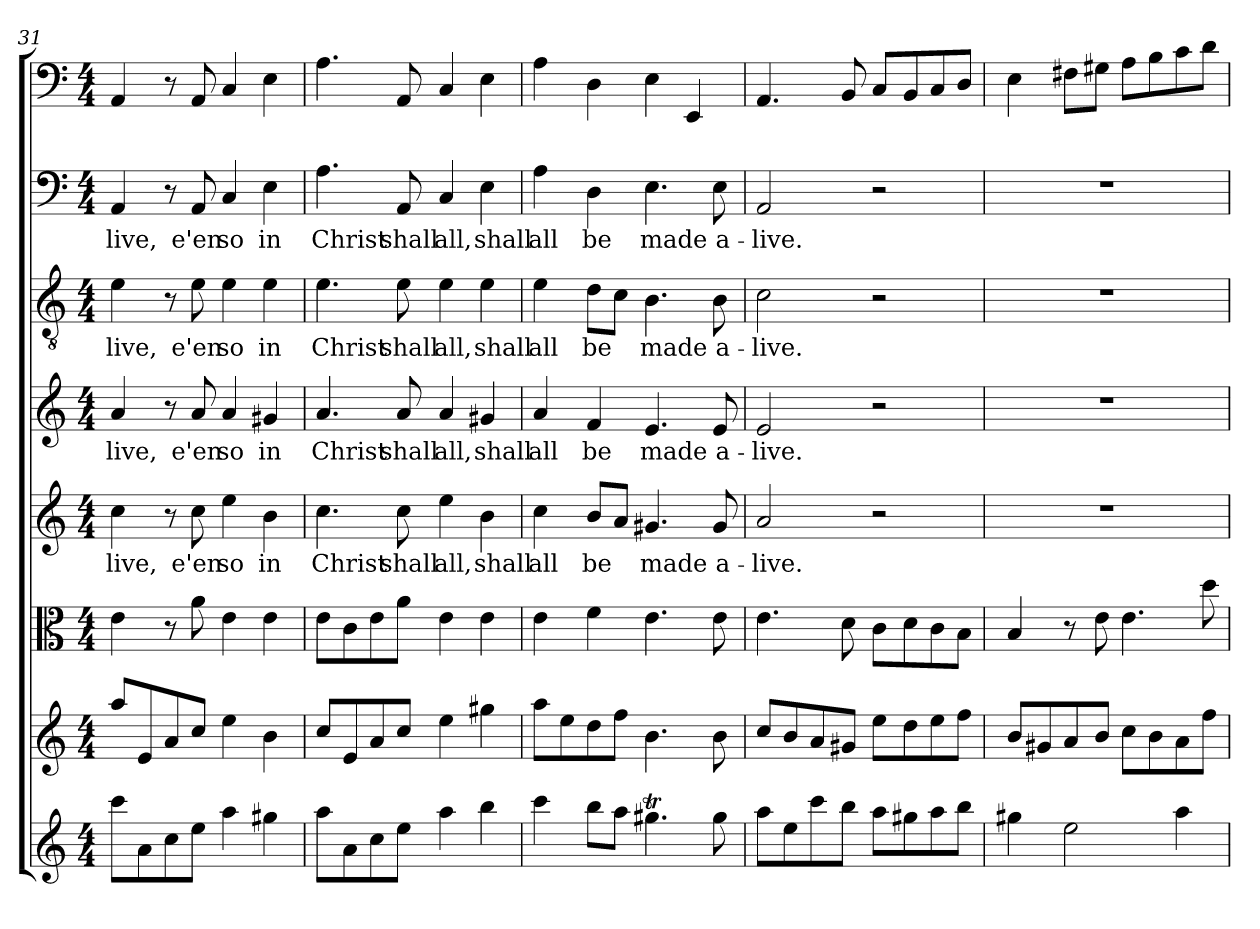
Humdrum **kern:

**kern	**kern	**kern	**kern	**text	**kern	**text	**kern	**text	**kern	**text	**kern
*part8	*part7	*part6	*part5	*part5	*part4	*part4	*part3	*part3	*part2	*part2	*part1
*staff8	*staff7	*staff6	*staff5	*staff5	*staff4	*staff4	*staff3	*staff3	*staff2	*staff2	*staff1
*clefG2	*clefG2	*clefC3	*clefG2	*	*clefG2	*	*clefGv2	*	*clefF4	*	*clefF4
*k[]	*k[]	*k[]	*k[]	*	*k[]	*	*k[]	*	*k[]	*	*k[]
*a:	*a:	*a:	*a:	*	*a:	*	*a:	*	*a:	*	*a:
*M4/4	*M4/4	*M4/4	*M4/4	*	*M4/4	*	*M4/4	*	*M4/4	*	*M4/4
=31	=31	=31	=31	=31	=31	=31	=31	=31	=31	=31	=31
8ccc\L	8aa\L	4e\	4cc\	-live,	4a/	-live,	4e\	-live,	4AA/	-live,	4AA/
8a\	8e/	.	.	.	.	.	.	.	.	.	.
8cc\	8a/	8r	8r	.	8r	.	8r	.	8r	.	8r
8ee\J	8cc/J	8a\	8cc\	e'en	8a/	e'en	8e\	e'en	8AA/	e'en	8AA/
4aa\	4ee\	4e\	4ee\	so	4a/	so	4e\	so	4C/	so	4C/
4gg#X\	4b\	4e\	4b\	in	4g#X/	in	4e\	in	4E\	in	4E\
=32	=32	=32	=32	=32	=32	=32	=32	=32	=32	=32	=32
8aa\L	8cc/L	8e\L	4.cc\	Christ	4.a/	Christ	4.e\	Christ	4.A\	Christ	4.A\
8a\	8e/	8c\	.	.	.	.	.	.	.	.	.
8cc\	8a/	8e\	.	.	.	.	.	.	.	.	.
8ee\J	8cc/J	8a\J	8cc\	shall	8a/	shall	8e\	shall	8AA/	shall	8AA/
4aa\	4ee\	4e\	4ee\	all,	4a/	all,	4e\	all,	4C/	all,	4C/
4bb\	4gg#X\	4e\	4b\	shall	4g#X/	shall	4e\	shall	4E\	shall	4E\
=33	=33	=33	=33	=33	=33	=33	=33	=33	=33	=33	=33
4ccc\	8aa\L	4e\	4cc\	all	4a/	all	4e\	all	4A\	all	4A\
.	8ee\	.	.	.	.	.	.	.	.	.	.
8bb\L	8dd\	4f\	8b/L	be	4f/	be	8d\L	be	4D\	be	4D\
8aa\J	8ff\J	.	8a/J	.	.	.	8c\J	.	.	.	.
4.gg#Xt\	4.b\	4.e\	4.g#X/	made	4.e/	made	4.B\	made	4.E\	made	4E\
.	.	.	.	.	.	.	.	.	.	.	4EE/
8gg#\	8b\	8e\	8g#/	a-	8e/	a-	8B\	a-	8E\	a-	.
=34	=34	=34	=34	=34	=34	=34	=34	=34	=34	=34	=34
8aa\L	8cc/L	4.e\	2a/	-live.	2e/	-live.	2c\	-live.	2AA/	-live.	4.AA/
8ee\	8b/	.	.	.	.	.	.	.	.	.	.
8ccc\	8a/	.	.	.	.	.	.	.	.	.	.
8bb\J	8g#X/J	8d\	.	.	.	.	.	.	.	.	8BB/
8aa\L	8ee\L	8c\L	2r	.	2r	.	2r	.	2r	.	8C/L
8gg#X\	8dd\	8d\	.	.	.	.	.	.	.	.	8BB/
8aa\	8ee\	8c\	.	.	.	.	.	.	.	.	8C/
8bb\J	8ff\J	8B\J	.	.	.	.	.	.	.	.	8D/J
=35	=35	=35	=35	=35	=35	=35	=35	=35	=35	=35	=35
4gg#X\	8b/L	4B/	1r	.	1r	.	1r	.	1r	.	4E\
.	8g#X/	.	.	.	.	.	.	.	.	.	.
2ee\	8a/	8r	.	.	.	.	.	.	.	.	8F#X\L
.	8b/J	8e\	.	.	.	.	.	.	.	.	8G#X\J
.	8cc\L	4.e\	.	.	.	.	.	.	.	.	8A\L
.	8b\	.	.	.	.	.	.	.	.	.	8B\
4aa\	8a\	.	.	.	.	.	.	.	.	.	8c\
.	8ff\J	8dd\	.	.	.	.	.	.	.	.	8d\J
=	=	=	=	=	=	=	=	=	=	=	=
*-	*-	*-	*-	*-	*-	*-	*-	*-	*-	*-	*-
